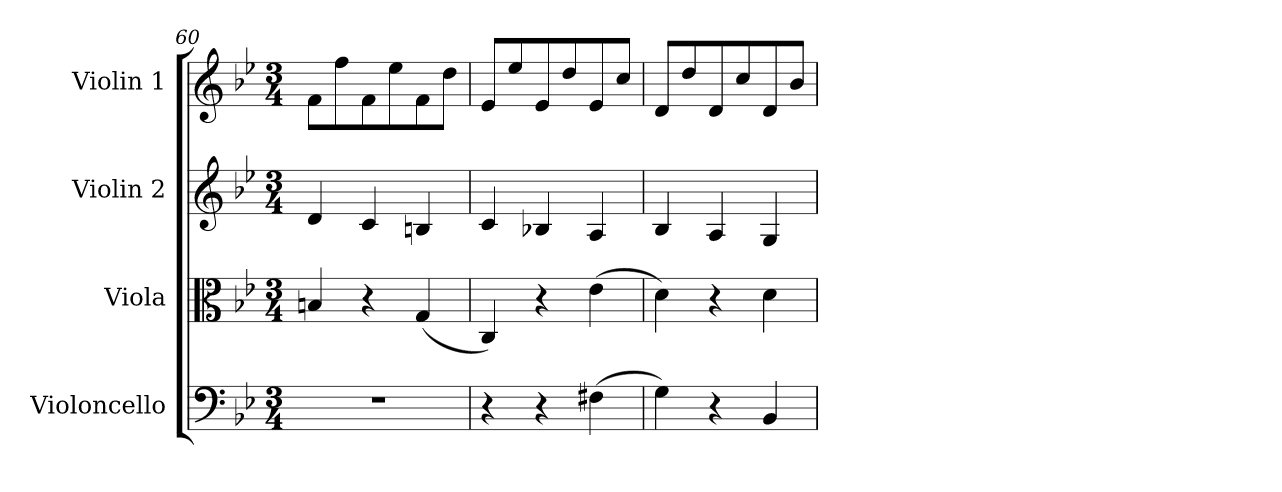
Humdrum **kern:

**kern	**kern	**kern	**kern
*part4	*part3	*part2	*part1
*staff4	*staff3	*staff2	*staff1
*I"Violoncello	*I"Viola	*I"Violin 2	*I"Violin 1
*I'Vc	*I'Vla	*I'Vln	*I'Vln
*clefF4	*clefC3	*clefG2	*clefG2
*k[b-e-]	*k[b-e-]	*k[b-e-]	*k[b-e-]
*M3/4	*M3/4	*M3/4	*M3/4
=60	=60	=60	=60
2.r	4Bn/	4d/	8f\L
.	.	.	8ff\
.	4r	4c/	8f\
.	.	.	8ee-\
.	(4G/	4Bn/	8f\
.	.	.	8dd\J
=61	=61	=61	=61
4r	4C/)	4c/	8e-/L
.	.	.	8ee-/
4r	4r	4B-X/	8e-/
.	.	.	8dd/
(>4F#X\	(4e-\	4A/	8e-/
.	.	.	8cc/J
=62	=62	=62	=62
4G\)	4d\)	4B-/	8d/L
.	.	.	8dd/
4r	4r	4A/	8d/
.	.	.	8cc/
4BB-/	4d\	4G/	8d/
.	.	.	8b-/J
=	=	=	=
*-	*-	*-	*-
